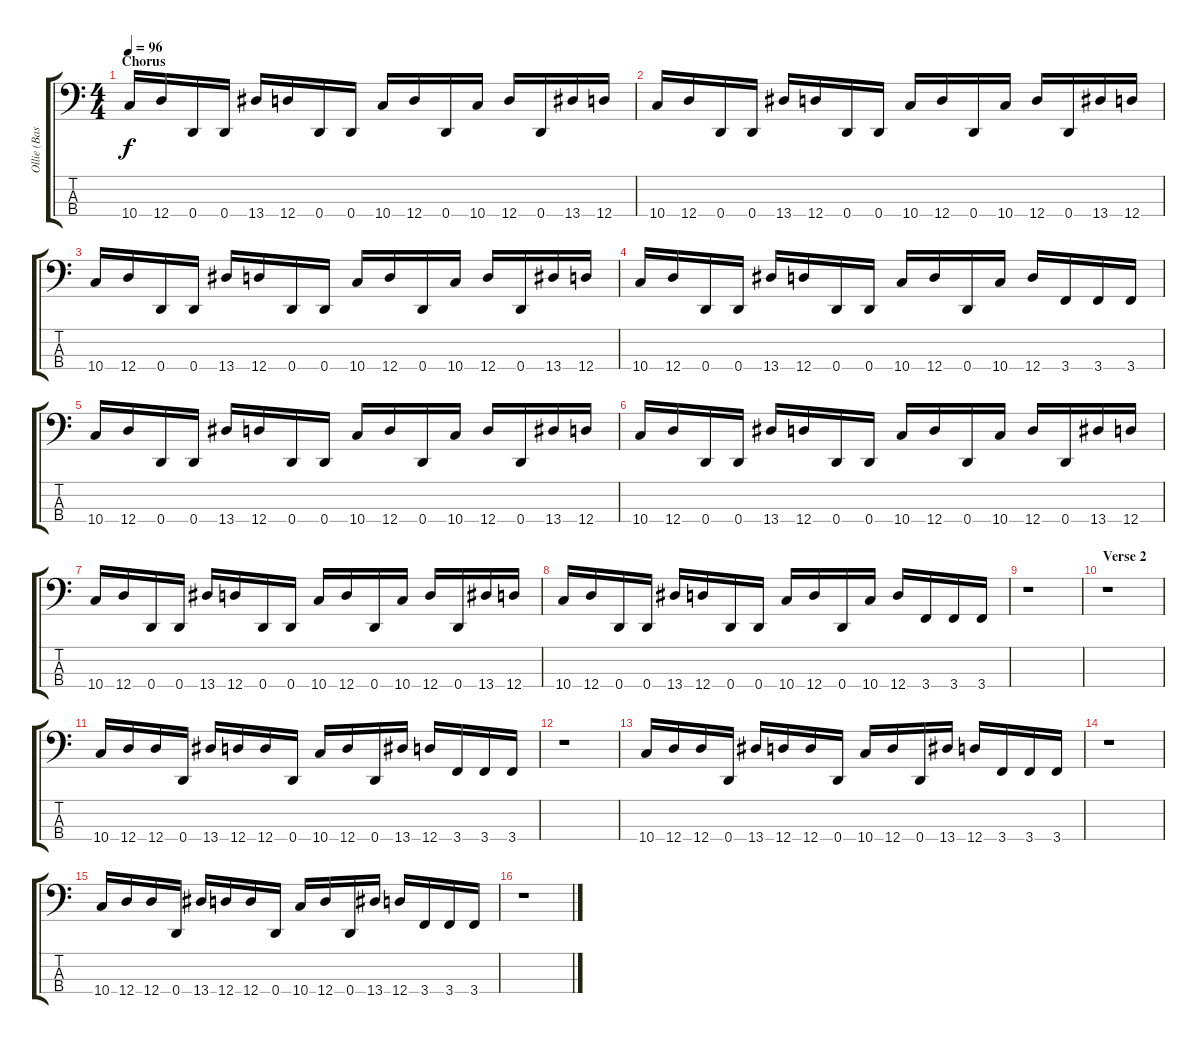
\track ("Ollie (Bass)" "Ollie (Bas") {instrument electricbassfinger}
\staff {score tabs}
\tuning (G2 D2 A1 D1) {hide}
\ts (4 4)
\section ("" "Chorus")
\tempo 96
\clef f4
\ks c
10.4.16{dy f} 12.4.16 0.4.16 0.4.16 13.4.16 12.4.16 0.4.16 0.4.16 10.4.16 12.4.16 0.4.16 10.4.16 12.4.16 0.4.16 13.4.16 12.4.16 |
10.4.16 12.4.16 0.4.16 0.4.16 13.4.16 12.4.16 0.4.16 0.4.16 10.4.16 12.4.16 0.4.16 10.4.16 12.4.16 0.4.16 13.4.16 12.4.16 |
10.4.16 12.4.16 0.4.16 0.4.16 13.4.16 12.4.16 0.4.16 0.4.16 10.4.16 12.4.16 0.4.16 10.4.16 12.4.16 0.4.16 13.4.16 12.4.16 |
10.4.16 12.4.16 0.4.16 0.4.16 13.4.16 12.4.16 0.4.16 0.4.16 10.4.16 12.4.16 0.4.16 10.4.16 12.4.16 3.4.16 3.4.16 3.4.16 |
10.4.16 12.4.16 0.4.16 0.4.16 13.4.16 12.4.16 0.4.16 0.4.16 10.4.16 12.4.16 0.4.16 10.4.16 12.4.16 0.4.16 13.4.16 12.4.16 |
10.4.16 12.4.16 0.4.16 0.4.16 13.4.16 12.4.16 0.4.16 0.4.16 10.4.16 12.4.16 0.4.16 10.4.16 12.4.16 0.4.16 13.4.16 12.4.16 |
10.4.16 12.4.16 0.4.16 0.4.16 13.4.16 12.4.16 0.4.16 0.4.16 10.4.16 12.4.16 0.4.16 10.4.16 12.4.16 0.4.16 13.4.16 12.4.16 |
10.4.16 12.4.16 0.4.16 0.4.16 13.4.16 12.4.16 0.4.16 0.4.16 10.4.16 12.4.16 0.4.16 10.4.16 12.4.16 3.4.16 3.4.16 3.4.16 |
r.1 |
\section ("" "Verse 2")
r.1 |
10.4.16 12.4.16 12.4.16 0.4.16 13.4.16 12.4.16 12.4.16 0.4.16 10.4.16 12.4.16 0.4.16 13.4.16 12.4.16 3.4.16 3.4.16 3.4.16 |
r.1 |
10.4.16 12.4.16 12.4.16 0.4.16 13.4.16 12.4.16 12.4.16 0.4.16 10.4.16 12.4.16 0.4.16 13.4.16 12.4.16 3.4.16 3.4.16 3.4.16 |
r.1 |
10.4.16 12.4.16 12.4.16 0.4.16 13.4.16 12.4.16 12.4.16 0.4.16 10.4.16 12.4.16 0.4.16 13.4.16 12.4.16 3.4.16 3.4.16 3.4.16 |
r.1
